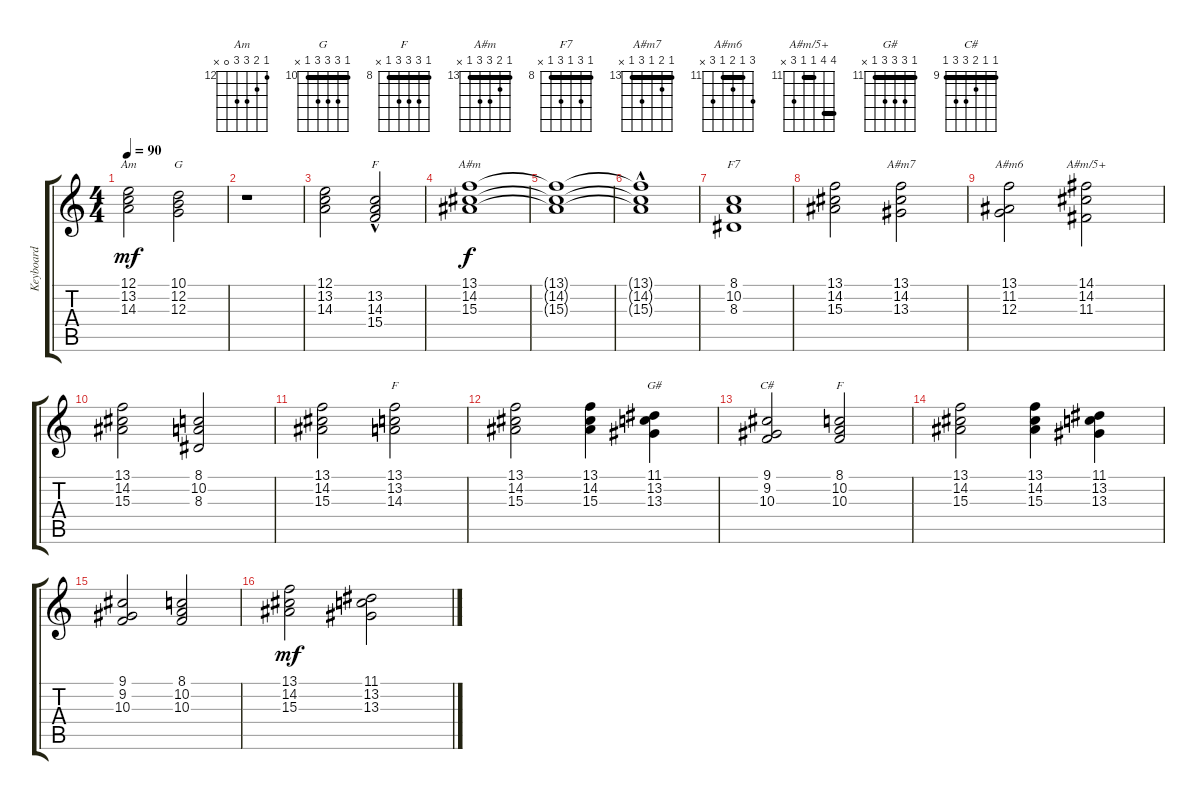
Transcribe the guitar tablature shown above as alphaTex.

\track ("Keyboard" "Keyboard") {instrument rockorgan}
\staff {score tabs}
\tuning (E4 B3 G3 D3 A2 E2) {hide}
\chord ("Am" 12 13 14 14 0 x) {firstfret 12}
\chord ("G" 10 12 12 12 10 x) {firstfret 10 barre 10}
\chord ("F" x 13 14 15 x x) {firstfret 13}
\chord ("A#m" 13 14 15 15 13 x) {firstfret 13 barre 13}
\chord ("F7" 8 10 8 10 8 x) {firstfret 8 barre 8}
\chord ("A#m7" 13 14 13 15 13 x) {firstfret 13 barre 13}
\chord ("A#m6" 13 11 12 11 13 x) {firstfret 11 barre 11}
\chord ("A#m/5+" 14 14 11 11 13 x) {firstfret 11 barre (11 14)}
\chord ("F" 13 13 14 15 x x) {firstfret 13 barre 13}
\chord ("G#" 11 13 13 13 11 x) {firstfret 11 barre 11}
\chord ("C#" 9 9 10 11 11 9) {firstfret 9 barre 9}
\chord ("F" 8 10 10 10 8 x) {firstfret 8 barre 8}
\ts (4 4)
\tempo 90
\clef g2
\ks c
(12.1 13.2 14.3).2{ch "Am" dy mf} (10.1 12.2 12.3).2{ch "G"} |
r.1 |
(12.1 13.2 14.3).2 (13.2 14.3 15.4{hac}).2{ch "F"} |
(13.1 14.2 15.3).1{ch "A#m" dy f} |
(13.1{t} 14.2{t} 15.3{t}).1 |
(13.1{t} 14.2{t} 15.3{hac t}).1 |
(8.1 10.2 8.3).1{ch "F7"} |
(13.1 14.2 15.3).2 (13.1 14.2 13.3).2{ch "A#m7"} |
(13.1 11.2 12.3).2{ch "A#m6"} (14.1 14.2 11.3).2{ch "A#m/5+"} |
(13.1 14.2 15.3).2 (8.1 10.2 8.3).2 |
(13.1 14.2 15.3).2 (13.1 13.2 14.3).2{ch "F"} |
(13.1 14.2 15.3).2 (13.1 14.2 15.3).4 (11.1 13.2 13.3).4{ch "G#"} |
(9.1 9.2 10.3).2{ch "C#"} (8.1 10.2 10.3).2{ch "F"} |
(13.1 14.2 15.3).2 (13.1 14.2 15.3).4 (11.1 13.2 13.3).4 |
(9.1 9.2 10.3).2 (8.1 10.2 10.3).2 |
(13.1 14.2 15.3).2{dy mf} (11.1 13.2 13.3).2
